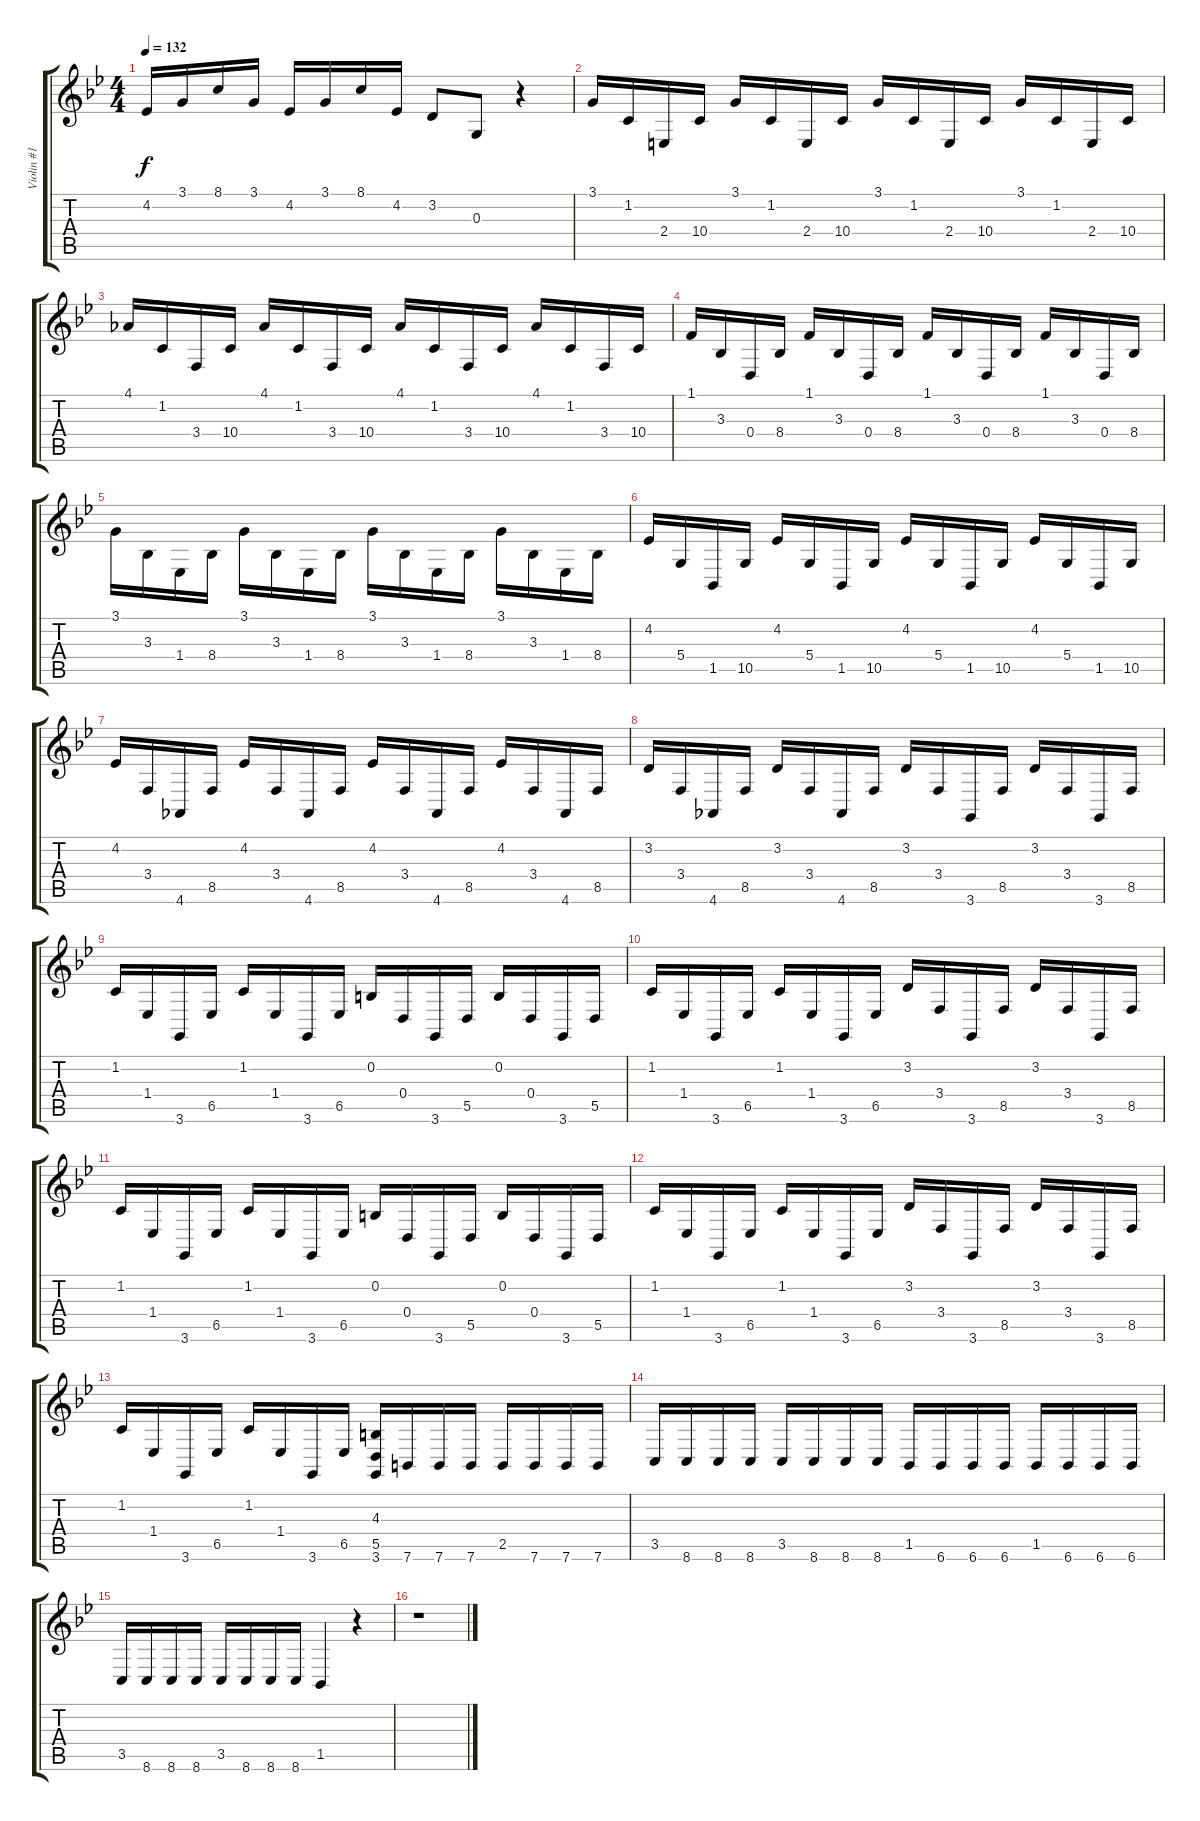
\track ("Violin #1" "Violin #1") {instrument violin}
\staff {score tabs}
\tuning (E4 B3 G3 D3 A2 E2) {hide}
\ts (4 4)
\tempo 132
\clef g2
\ks gminor
4.2.16{dy f} 3.1.16 8.1.16 3.1.16 4.2.16 3.1.16 8.1.16 4.2.16 3.2.8 0.3.8 r.4 |
3.1.16 1.2.16 2.4.16 10.4.16 3.1.16 1.2.16 2.4.16 10.4.16 3.1.16 1.2.16 2.4.16 10.4.16 3.1.16 1.2.16 2.4.16 10.4.16 |
4.1.16 1.2.16 3.4.16 10.4.16 4.1.16 1.2.16 3.4.16 10.4.16 4.1.16 1.2.16 3.4.16 10.4.16 4.1.16 1.2.16 3.4.16 10.4.16 |
1.1.16{beam Up} 3.3.16{beam Up} 0.4.16{beam Up} 8.4.16{beam Up} 1.1.16{beam Up} 3.3.16{beam Up} 0.4.16{beam Up} 8.4.16{beam Up} 1.1.16{beam Up} 3.3.16{beam Up} 0.4.16{beam Up} 8.4.16{beam Up} 1.1.16{beam Up} 3.3.16{beam Up} 0.4.16{beam Up} 8.4.16{beam Up} |
3.1.16{beam Down} 3.3.16{beam Down} 1.4.16{beam Down} 8.4.16{beam Down} 3.1.16{beam Down} 3.3.16{beam Down} 1.4.16{beam Down} 8.4.16{beam Down} 3.1.16{beam Down} 3.3.16{beam Down} 1.4.16{beam Down} 8.4.16{beam Down} 3.1.16{beam Down} 3.3.16{beam Down} 1.4.16{beam Down} 8.4.16{beam Down} |
4.2.16{beam Up} 5.4.16{beam Up} 1.5.16{beam Up} 10.5.16{beam Up} 4.2.16{beam Up} 5.4.16{beam Up} 1.5.16{beam Up} 10.5.16{beam Up} 4.2.16{beam Up} 5.4.16{beam Up} 1.5.16{beam Up} 10.5.16{beam Up} 4.2.16{beam Up} 5.4.16{beam Up} 1.5.16{beam Up} 10.5.16{beam Up} |
4.2.16{beam Up} 3.4.16{beam Up} 4.6.16{beam Up} 8.5.16{beam Up} 4.2.16{beam Up} 3.4.16{beam Up} 4.6.16{beam Up} 8.5.16{beam Up} 4.2.16{beam Up} 3.4.16{beam Up} 4.6.16{beam Up} 8.5.16{beam Up} 4.2.16{beam Up} 3.4.16{beam Up} 4.6.16{beam Up} 8.5.16{beam Up} |
3.2.16{beam Up} 3.4.16{beam Up} 4.6.16{beam Up} 8.5.16{beam Up} 3.2.16{beam Up} 3.4.16{beam Up} 4.6.16{beam Up} 8.5.16{beam Up} 3.2.16{beam Up} 3.4.16{beam Up} 3.6.16{beam Up} 8.5.16{beam Up} 3.2.16{beam Up} 3.4.16{beam Up} 3.6.16{beam Up} 8.5.16{beam Up} |
1.2.16{beam Up} 1.4.16{beam Up} 3.6.16{beam Up} 6.5.16{beam Up} 1.2.16{beam Up} 1.4.16{beam Up} 3.6.16{beam Up} 6.5.16{beam Up} 0.2.16{beam Up} 0.4.16{beam Up} 3.6.16{beam Up} 5.5.16{beam Up} 0.2.16{beam Up} 0.4.16{beam Up} 3.6.16{beam Up} 5.5.16{beam Up} |
1.2.16{beam Up} 1.4.16{beam Up} 3.6.16{beam Up} 6.5.16{beam Up} 1.2.16{beam Up} 1.4.16{beam Up} 3.6.16{beam Up} 6.5.16{beam Up} 3.2.16{beam Up} 3.4.16{beam Up} 3.6.16{beam Up} 8.5.16{beam Up} 3.2.16{beam Up} 3.4.16{beam Up} 3.6.16{beam Up} 8.5.16{beam Up} |
1.2.16{beam Up} 1.4.16{beam Up} 3.6.16{beam Up} 6.5.16{beam Up} 1.2.16{beam Up} 1.4.16{beam Up} 3.6.16{beam Up} 6.5.16{beam Up} 0.2.16{beam Up} 0.4.16{beam Up} 3.6.16{beam Up} 5.5.16{beam Up} 0.2.16{beam Up} 0.4.16{beam Up} 3.6.16{beam Up} 5.5.16{beam Up} |
1.2.16{beam Up} 1.4.16{beam Up} 3.6.16{beam Up} 6.5.16{beam Up} 1.2.16{beam Up} 1.4.16{beam Up} 3.6.16{beam Up} 6.5.16{beam Up} 3.2.16{beam Up} 3.4.16{beam Up} 3.6.16{beam Up} 8.5.16{beam Up} 3.2.16{beam Up} 3.4.16{beam Up} 3.6.16{beam Up} 8.5.16{beam Up} |
1.2.16{beam Up} 1.4.16{beam Up} 3.6.16{beam Up} 6.5.16{beam Up} 1.2.16{beam Up} 1.4.16{beam Up} 3.6.16{beam Up} 6.5.16{beam Up} (4.3 5.5 3.6).16{beam Up} 7.6.16{beam Up} 7.6.16{beam Up} 7.6.16{beam Up} 2.5.16{beam Up} 7.6.16{beam Up} 7.6.16{beam Up} 7.6.16{beam Up} |
3.5.16{beam Up} 8.6.16{beam Up} 8.6.16{beam Up} 8.6.16{beam Up} 3.5.16{beam Up} 8.6.16{beam Up} 8.6.16{beam Up} 8.6.16{beam Up} 1.5.16{beam Up} 6.6.16{beam Up} 6.6.16{beam Up} 6.6.16{beam Up} 1.5.16{beam Up} 6.6.16{beam Up} 6.6.16{beam Up} 6.6.16{beam Up} |
3.5.16{beam Up} 8.6.16{beam Up} 8.6.16{beam Up} 8.6.16{beam Up} 3.5.16{beam Up} 8.6.16{beam Up} 8.6.16{beam Up} 8.6.16{beam Up} 1.5.4 r.4 |
r.1
